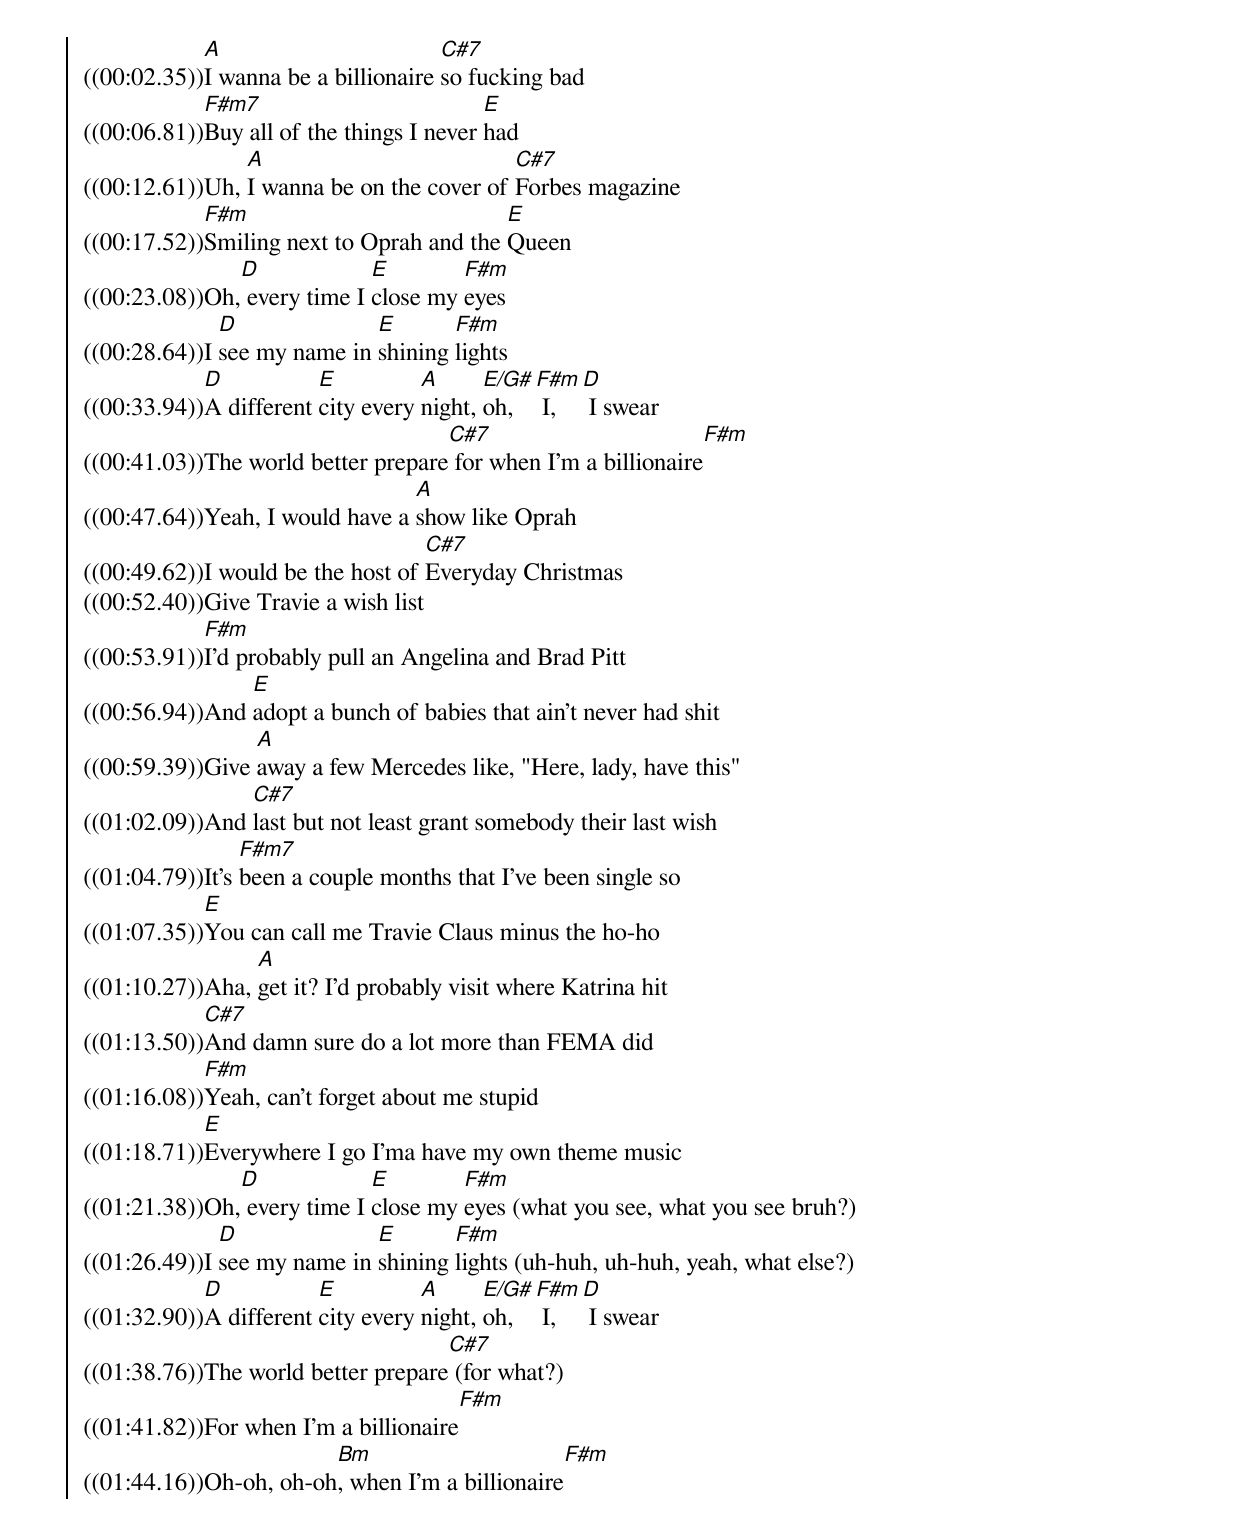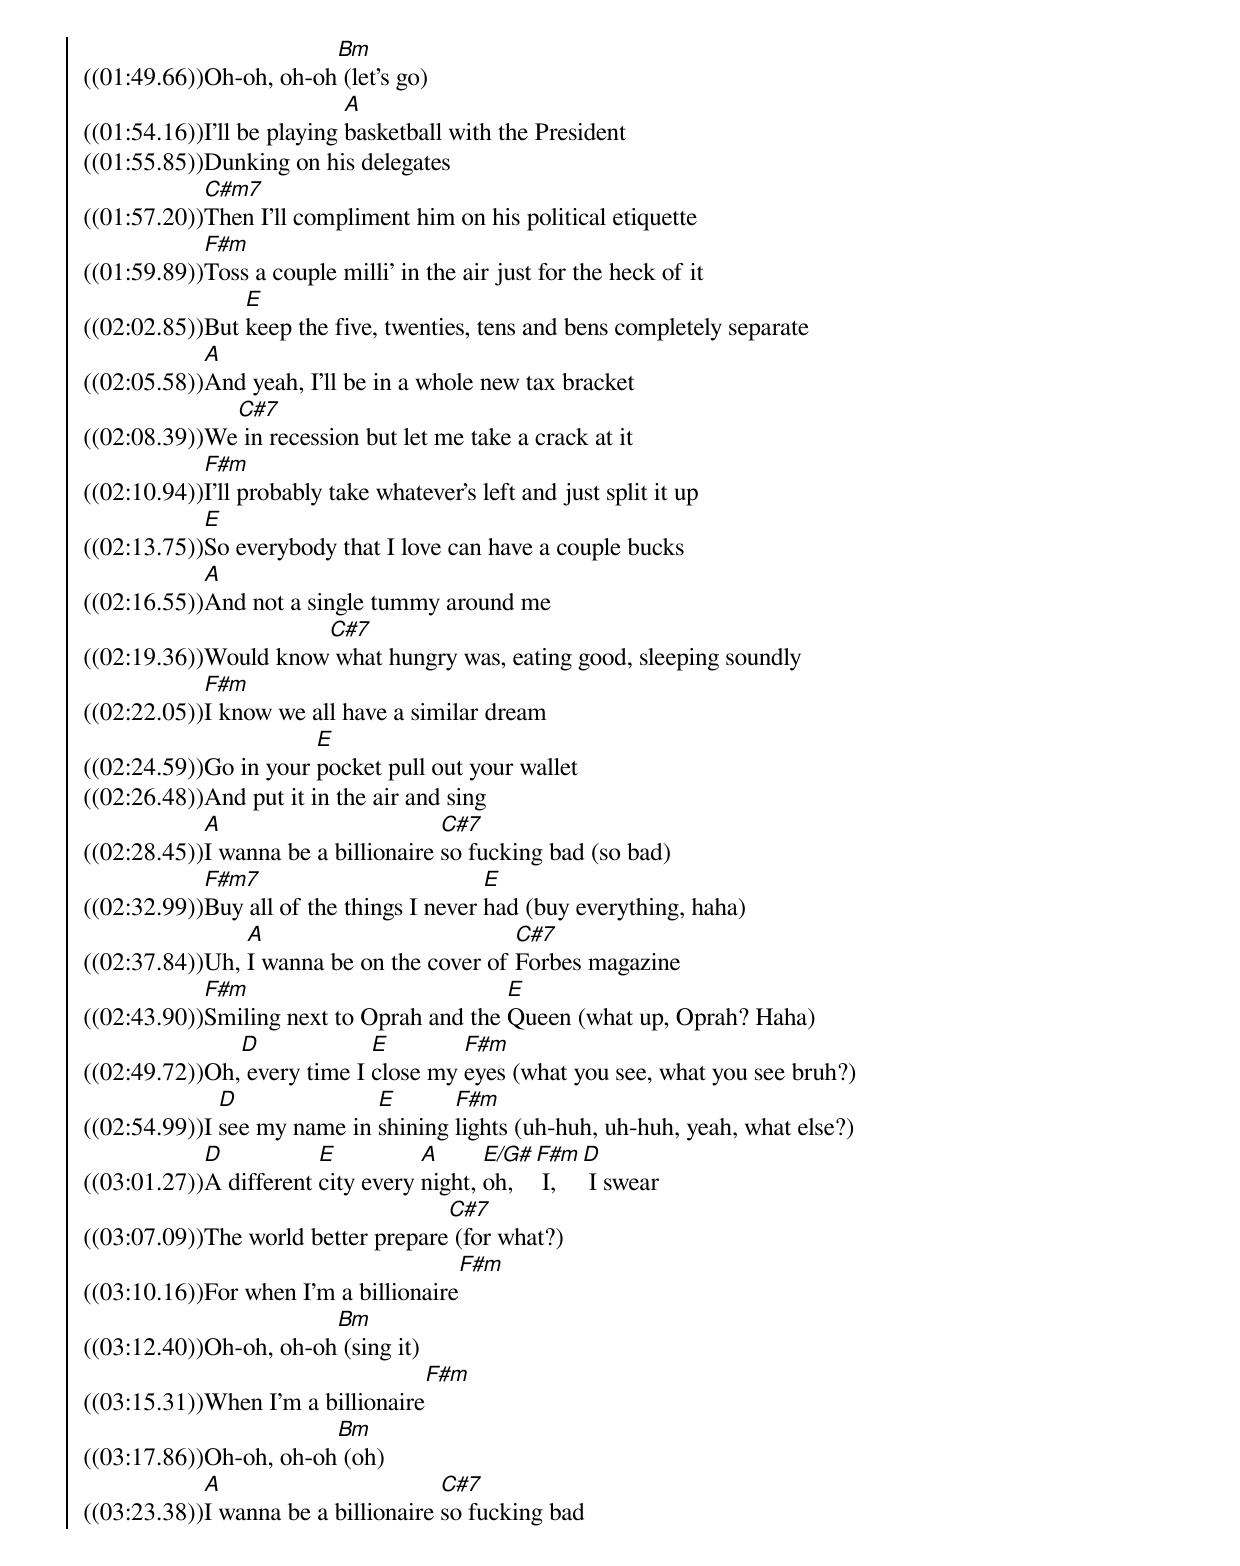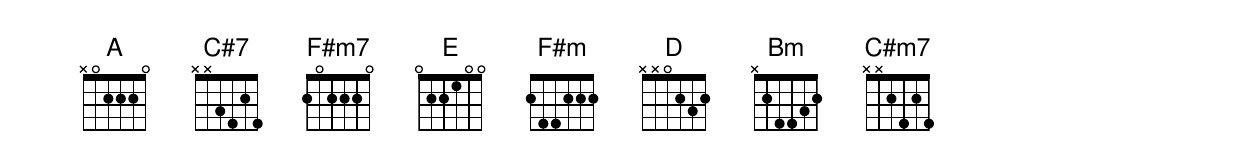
{soc}
((00:02.35))[A]I wanna be a billionaire [C#7]so fucking bad
((00:06.81))[F#m7]Buy all of the things I never [E]had
((00:12.61))Uh, [A]I wanna be on the cover of [C#7]Forbes magazine
((00:17.52))[F#m]Smiling next to Oprah and the [E]Queen
((00:23.08))Oh,[D] every time I [E]close my [F#m]eyes
((00:28.64))I [D]see my name in [E]shining [F#m]lights
((00:33.94))[D]A different [E]city every [A]night, [E/G#]oh,[F#m] I,[D] I swear
((00:41.03))The world better prepare[C#7] for when I'm a billionaire[F#m]
((00:47.64))Yeah, I would have a [A]show like Oprah
((00:49.62))I would be the host of [C#7]Everyday Christmas
((00:52.40))Give Travie a wish list
((00:53.91))[F#m]I'd probably pull an Angelina and Brad Pitt
((00:56.94))And [E]adopt a bunch of babies that ain't never had shit
((00:59.39))Give [A]away a few Mercedes like, "Here, lady, have this"
((01:02.09))And [C#7]last but not least grant somebody their last wish
((01:04.79))It's [F#m7]been a couple months that I've been single so
((01:07.35))[E]You can call me Travie Claus minus the ho-ho
((01:10.27))Aha, [A]get it? I'd probably visit where Katrina hit
((01:13.50))[C#7]And damn sure do a lot more than FEMA did
((01:16.08))[F#m]Yeah, can't forget about me stupid
((01:18.71))[E]Everywhere I go I'ma have my own theme music
((01:21.38))Oh,[D] every time I [E]close my [F#m]eyes (what you see, what you see bruh?)
((01:26.49))I [D]see my name in [E]shining [F#m]lights (uh-huh, uh-huh, yeah, what else?)
((01:32.90))[D]A different [E]city every [A]night, [E/G#]oh,[F#m] I,[D] I swear
((01:38.76))The world better prepare[C#7] (for what?)
((01:41.82))For when I'm a billionaire[F#m]
((01:44.16))Oh-oh, oh-oh[Bm], when I'm a billionaire[F#m]
((01:49.66))Oh-oh, oh-oh[Bm] (let's go)
((01:54.16))I'll be playing [A]basketball with the President
((01:55.85))Dunking on his delegates
((01:57.20))[C#m7]Then I'll compliment him on his political etiquette
((01:59.89))[F#m]Toss a couple milli' in the air just for the heck of it
((02:02.85))But [E]keep the five, twenties, tens and bens completely separate
((02:05.58))[A]And yeah, I'll be in a whole new tax bracket
((02:08.39))We[C#7] in recession but let me take a crack at it
((02:10.94))[F#m]I'll probably take whatever's left and just split it up
((02:13.75))[E]So everybody that I love can have a couple bucks
((02:16.55))[A]And not a single tummy around me
((02:19.36))Would know[C#7] what hungry was, eating good, sleeping soundly
((02:22.05))[F#m]I know we all have a similar dream
((02:24.59))Go in your [E]pocket pull out your wallet
((02:26.48))And put it in the air and sing
((02:28.45))[A]I wanna be a billionaire [C#7]so fucking bad (so bad)
((02:32.99))[F#m7]Buy all of the things I never [E]had (buy everything, haha)
((02:37.84))Uh, [A]I wanna be on the cover of [C#7]Forbes magazine
((02:43.90))[F#m]Smiling next to Oprah and the [E]Queen (what up, Oprah? Haha)
((02:49.72))Oh,[D] every time I [E]close my [F#m]eyes (what you see, what you see bruh?)
((02:54.99))I [D]see my name in [E]shining [F#m]lights (uh-huh, uh-huh, yeah, what else?)
((03:01.27))[D]A different [E]city every [A]night, [E/G#]oh,[F#m] I,[D] I swear
((03:07.09))The world better prepare[C#7] (for what?)
((03:10.16))For when I'm a billionaire[F#m]
((03:12.40))Oh-oh, oh-oh[Bm] (sing it)
((03:15.31))When I'm a billionaire[F#m]
((03:17.86))Oh-oh, oh-oh[Bm] (oh)
((03:23.38))[A]I wanna be a billionaire [C#7]so fucking bad

{eoc}
